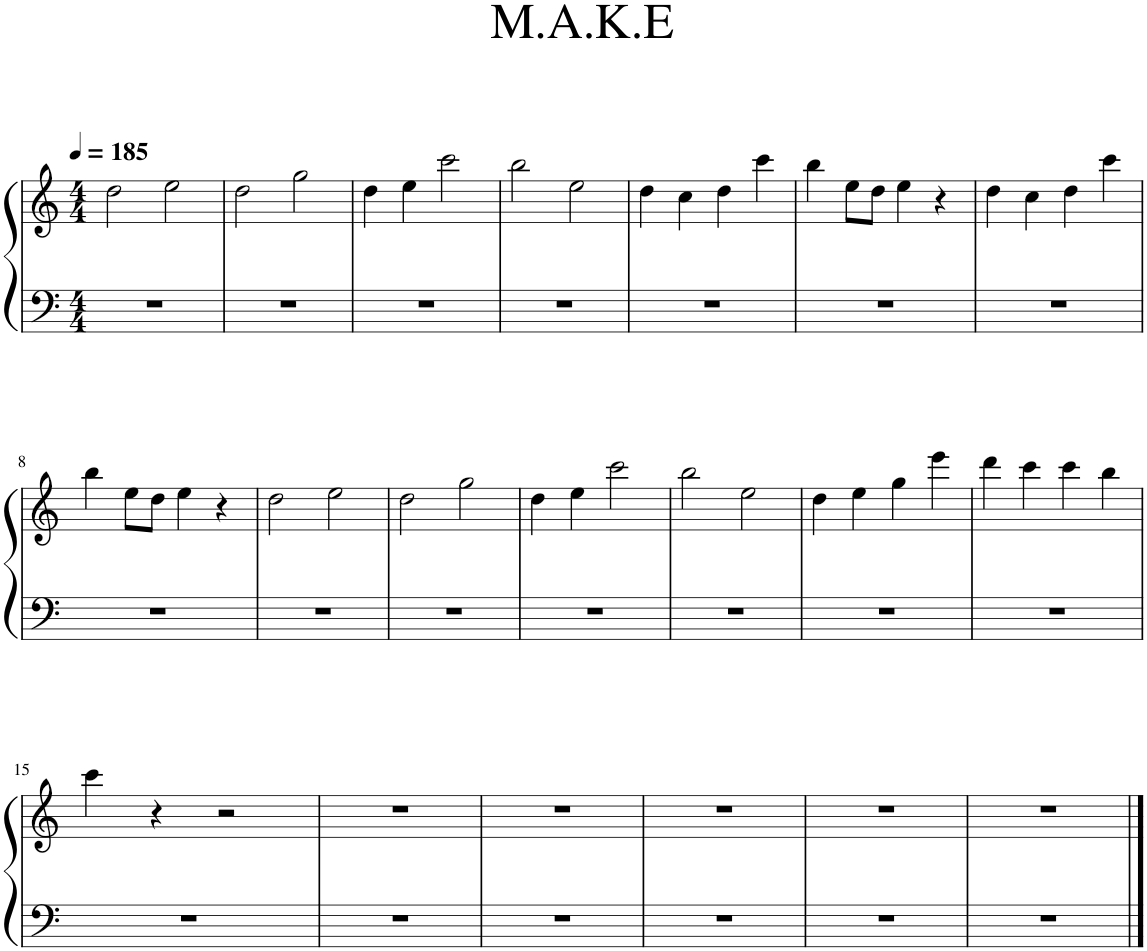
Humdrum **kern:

**kern	**kern
*part1	*part1
*staff2	*staff1
*I"Piano	*
*I'Pno.	*
*clefF4	*clefG2
*k[]	*k[]
*M4/4	*M4/4
*MM185	*MM185
=1	=1
1r	2dd\
.	2ee\
=2	=2
1r	2dd\
.	2gg\
=3	=3
1r	4dd\
.	4ee\
.	2ccc\
=4	=4
1r	2bb\
.	2ee\
=5	=5
1r	4dd\
.	4cc\
.	4dd\
.	4ccc\
=6	=6
1r	4bb\
.	8ee\L
.	8dd\J
.	4ee\
.	4r
=7	=7
1r	4dd\
.	4cc\
.	4dd\
.	4ccc\
!!LO:LB:g=z
=8	=8
1r	4bb\
.	8ee\L
.	8dd\J
.	4ee\
.	4r
=9	=9
1r	2dd\
.	2ee\
=10	=10
1r	2dd\
.	2gg\
=11	=11
1r	4dd\
.	4ee\
.	2ccc\
=12	=12
1r	2bb\
.	2ee\
=13	=13
1r	4dd\
.	4ee\
.	4gg\
.	4eee\
=14	=14
1r	4ddd\
.	4ccc\
.	4ccc\
.	4bb\
!!LO:LB:g=z
=15	=15
1r	4ccc\
.	4r
.	2r
=16	=16
1r	1r
=17	=17
1r	1r
=18	=18
1r	1r
=19	=19
1r	1r
=20	=20
1r	1r
==	==
*-	*-
